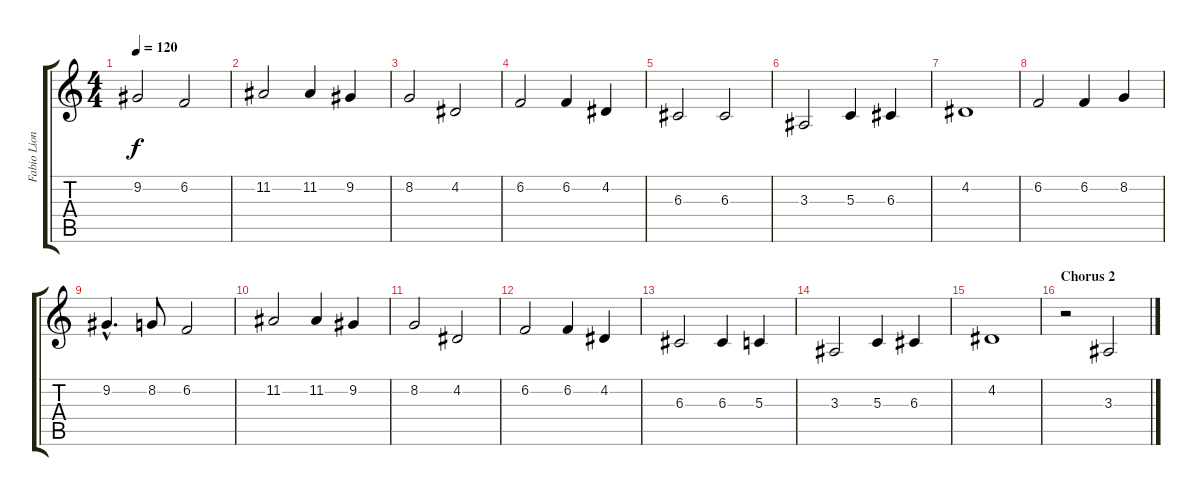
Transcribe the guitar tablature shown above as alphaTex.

\track ("Fabio Lione - Lead Vocals" "Fabio Lion") {instrument cello}
\staff {score tabs}
\tuning (E4 B3 G3 D3 A2 E2) {hide}
\ts (4 4)
\tempo 120
\clef g2
\ks c
9.2.2{dy f} 6.2.2 |
11.2.2 11.2.4 9.2.4 |
8.2.2 4.2.2 |
6.2.2 6.2.4 4.2.4 |
6.3.2 6.3.2 |
3.3.2 5.3.4 6.3.4 |
4.2.1 |
6.2.2 6.2.4 8.2.4 |
9.2{hac}.4{d} 8.2.8 6.2.2 |
11.2.2 11.2.4 9.2.4 |
8.2.2 4.2.2 |
6.2.2 6.2.4 4.2.4 |
6.3.2 6.3.4 5.3.4 |
3.3.2 5.3.4 6.3.4 |
4.2.1 |
\section ("" "Chorus 2")
r.2 3.3.2
